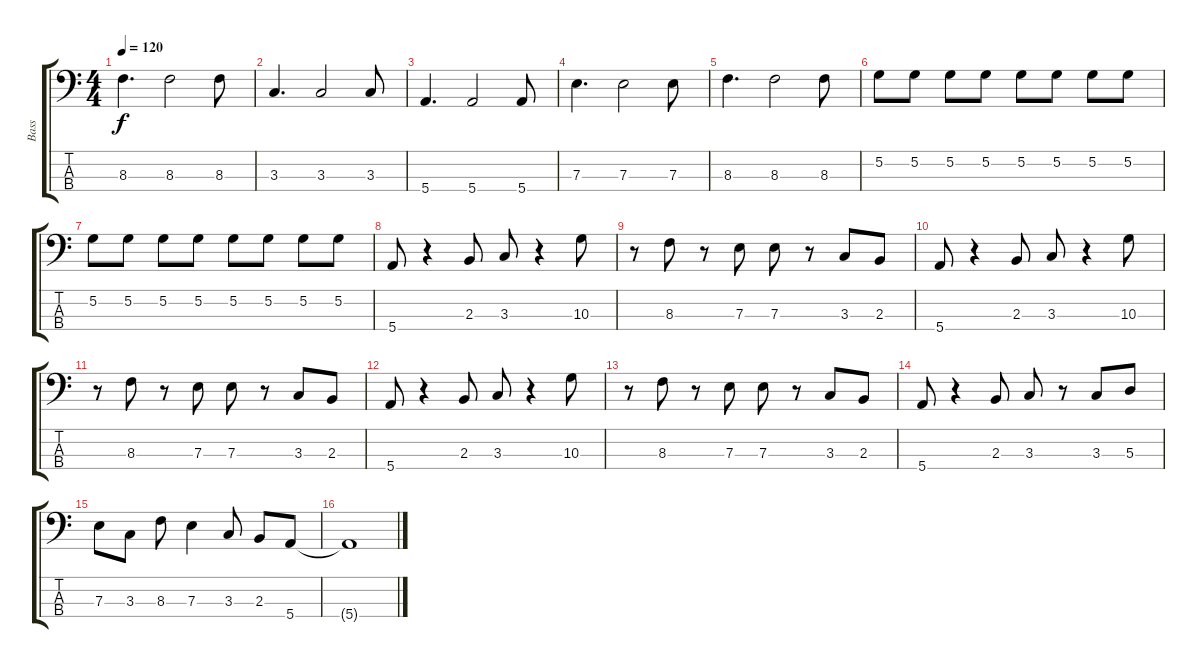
\track ("Bass" "Bass") {instrument electricbassfinger}
\staff {score tabs}
\tuning (G2 D2 A1 E1) {hide}
\ts (4 4)
\tempo 120
\clef f4
\ks c
8.3.4{d dy f} 8.3.2 8.3.8 |
3.3.4{d} 3.3.2 3.3.8 |
5.4.4{d} 5.4.2 5.4.8 |
7.3.4{d} 7.3.2 7.3.8 |
8.3.4{d} 8.3.2 8.3.8 |
5.2.8 5.2.8 5.2.8 5.2.8 5.2.8 5.2.8 5.2.8 5.2.8 |
5.2.8 5.2.8 5.2.8 5.2.8 5.2.8 5.2.8 5.2.8 5.2.8 |
5.4.8 r.4 2.3.8 3.3.8 r.4 10.3.8 |
r.8 8.3.8 r.8 7.3.8 7.3.8 r.8 3.3.8 2.3.8 |
5.4.8 r.4 2.3.8 3.3.8 r.4 10.3.8 |
r.8 8.3.8 r.8 7.3.8 7.3.8 r.8 3.3.8 2.3.8 |
5.4.8 r.4 2.3.8 3.3.8 r.4 10.3.8 |
r.8 8.3.8 r.8 7.3.8 7.3.8 r.8 3.3.8 2.3.8 |
5.4.8 r.4 2.3.8 3.3.8 r.8 3.3.8 5.3.8 |
7.3.8 3.3.8 8.3.8 7.3.4 3.3.8 2.3.8 5.4.8 |
5.4{t}.1
